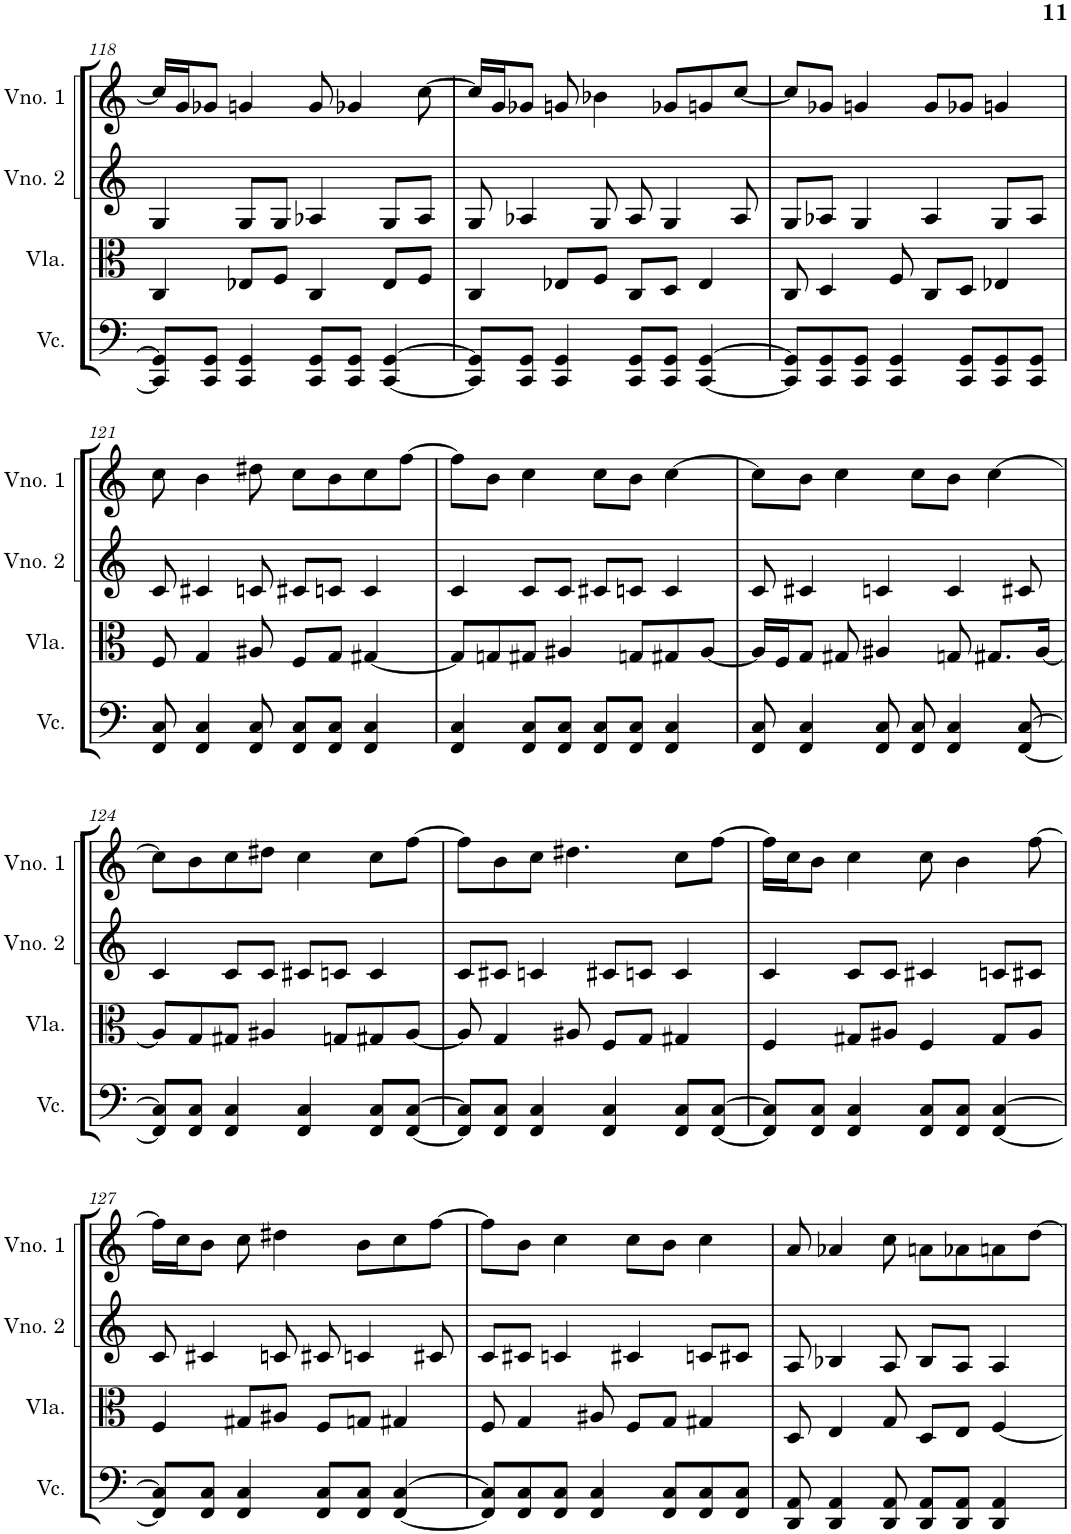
**kern	**kern	**kern	**kern
*part4	*part3	*part2	*part1
*staff4	*staff3	*staff2	*staff1
*I"Violoncelo	*I"Viola	*I"Violino 2	*I"Violino 1
*I'Vc.	*I'Vla.	*I'Vno. 2	*I'Vno. 1
!!LO:PB:g=z
*clefF4	*clefC3	*clefG2	*clefG2
*k[]	*k[]	*k[]	*k[]
*M4/4	*M4/4	*M4/4	*M4/4
=118	=118	=118	=118
8CC/] 8GG/]L	4C/	4G/	16cc/LL]
.	.	.	16g/J
8CC/ 8GG/J	.	.	8g-X/J
4CC/ 4GG/	8E-X/L	8G/L	4gn/
.	8F/J	8G/J	.
8CC/ 8GG/L	4C/	4A-X/	8g/
8CC/ 8GG/J	.	.	4g-X/
[4CC/ [4GG/	8E-/L	8G/L	.
.	8F/J	8A-/J	[8cc\
=119	=119	=119	=119
8CC/] 8GG/]L	4C/	8G/	16cc/LL]
.	.	.	16g/J
8CC/ 8GG/J	.	4A-X/	8g-X/J
4CC/ 4GG/	8E-X/L	.	8gn/
.	8F/J	8G/	4b-X\
8CC/ 8GG/L	8C/L	8A-/	.
8CC/ 8GG/J	8D/J	4G/	8g-X/L
[4CC/ [4GG/	4E-/	.	8gn/
.	.	8A-/	[8cc/J
=120	=120	=120	=120
8CC/] 8GG/]L	8C/	8G/L	8cc/L]
8CC/ 8GG/	4D/	8A-X/J	8g-X/J
8CC/ 8GG/J	.	4G/	4gn/
4CC/ 4GG/	8F/	.	.
.	8C/L	4A-/	8g/L
8CC/ 8GG/L	8D/J	.	8g-X/J
8CC/ 8GG/	4E-X/	8G/L	4gn/
8CC/ 8GG/J	.	8A-/J	.
!!LO:LB:g=z
=121	=121	=121	=121
8FF/ 8C/	8F/	8c/	8cc\
4FF/ 4C/	4G/	4c#X/	4b\
8FF/ 8C/	8A#X/	8cn/	8dd#X\
8FF/ 8C/L	8F/L	8c#X/L	8cc\L
8FF/ 8C/J	8G/J	8cn/J	8b\
4FF/ 4C/	[4G#X/	4c/	8cc\
.	.	.	[8ff\J
=122	=122	=122	=122
4FF/ 4C/	8G#/L]	4c/	8ff\L]
.	8Gn/	.	8b\J
8FF/ 8C/L	8G#X/J	8c/L	4cc\
8FF/ 8C/J	4A#X/	8c/J	.
8FF/ 8C/L	.	8c#X/L	8cc\L
8FF/ 8C/J	8Gn/L	8cn/J	8b\J
4FF/ 4C/	8G#X/	4c/	[4cc\
.	[8A#/J	.	.
=123	=123	=123	=123
8FF/ 8C/	16A#/LL]	8c/	8cc\L]
.	16F/J	.	.
4FF/ 4C/	8G/J	4c#X/	8b\J
.	8G#X/	.	4cc\
8FF/ 8C/	4A#X/	4cn/	.
8FF/ 8C/	.	.	8cc\L
4FF/ 4C/	8Gn/	4c/	8b\J
.	8.G#X/L	.	[4cc\
[8FF/ [8C/	.	8c#X/	.
.	[16A#/Jk	.	.
!!LO:LB:g=z
=124	=124	=124	=124
8FF/] 8C/]L	8A#/L]	4c/	8cc\L]
8FF/ 8C/J	8G/	.	8b\
4FF/ 4C/	8G#X/J	8c/L	8cc\
.	4A#X/	8c/J	8dd#X\J
4FF/ 4C/	.	8c#X/L	4cc\
.	8Gn/L	8cn/J	.
8FF/ 8C/L	8G#X/	4c/	8cc\L
[8FF/ [8C/J	[8A#/J	.	[8ff\J
=125	=125	=125	=125
8FF/] 8C/]L	8A#/]	8c/L	8ff\L]
8FF/ 8C/J	4G/	8c#X/J	8b\
4FF/ 4C/	.	4cn/	8cc\J
.	8A#X/	.	4.dd#X\
4FF/ 4C/	8F/L	8c#X/L	.
.	8G/J	8cn/J	.
8FF/ 8C/L	4G#X/	4c/	8cc\L
[8FF/ [8C/J	.	.	[8ff\J
=126	=126	=126	=126
8FF/] 8C/]L	4F/	4c/	16ff\LL]
.	.	.	16cc\J
8FF/ 8C/J	.	.	8b\J
4FF/ 4C/	8G#X/L	8c/L	4cc\
.	8A#X/J	8c/J	.
8FF/ 8C/L	4F/	4c#X/	8cc\
8FF/ 8C/J	.	.	4b\
[4FF/ [4C/	8G#/L	8cn/L	.
.	8A#/J	8c#X/J	[8ff\
!!LO:LB:g=z
=127	=127	=127	=127
8FF/] 8C/]L	4F/	8c/	16ff\LL]
.	.	.	16cc\J
8FF/ 8C/J	.	4c#X/	8b\J
4FF/ 4C/	8G#X/L	.	8cc\
.	8A#X/J	8cn/	4dd#X\
8FF/ 8C/L	8F/L	8c#X/	.
8FF/ 8C/J	8Gn/J	4cn/	8b\L
[4FF/ [4C/	4G#X/	.	8cc\
.	.	8c#X/	[8ff\J
=128	=128	=128	=128
8FF/] 8C/]L	8F/	8c/L	8ff\L]
8FF/ 8C/	4G/	8c#X/J	8b\J
8FF/ 8C/J	.	4cn/	4cc\
4FF/ 4C/	8A#X/	.	.
.	8F/L	4c#X/	8cc\L
8FF/ 8C/L	8G/J	.	8b\J
8FF/ 8C/	4G#X/	8cn/L	4cc\
8FF/ 8C/J	.	8c#X/J	.
=129	=129	=129	=129
8DD/ 8AA/	8D/	8A/	8a/
4DD/ 4AA/	4E/	4B-X/	4a-X/
8DD/ 8AA/	8G/	8A/	8cc\
8DD/ 8AA/L	8D/L	8B-/L	8an\L
8DD/ 8AA/J	8E/J	8A/J	8a-X\
4DD/ 4AA/	[4F/	4A/	8an\
.	.	.	[8dd\J
=	=	=	=
*-	*-	*-	*-
